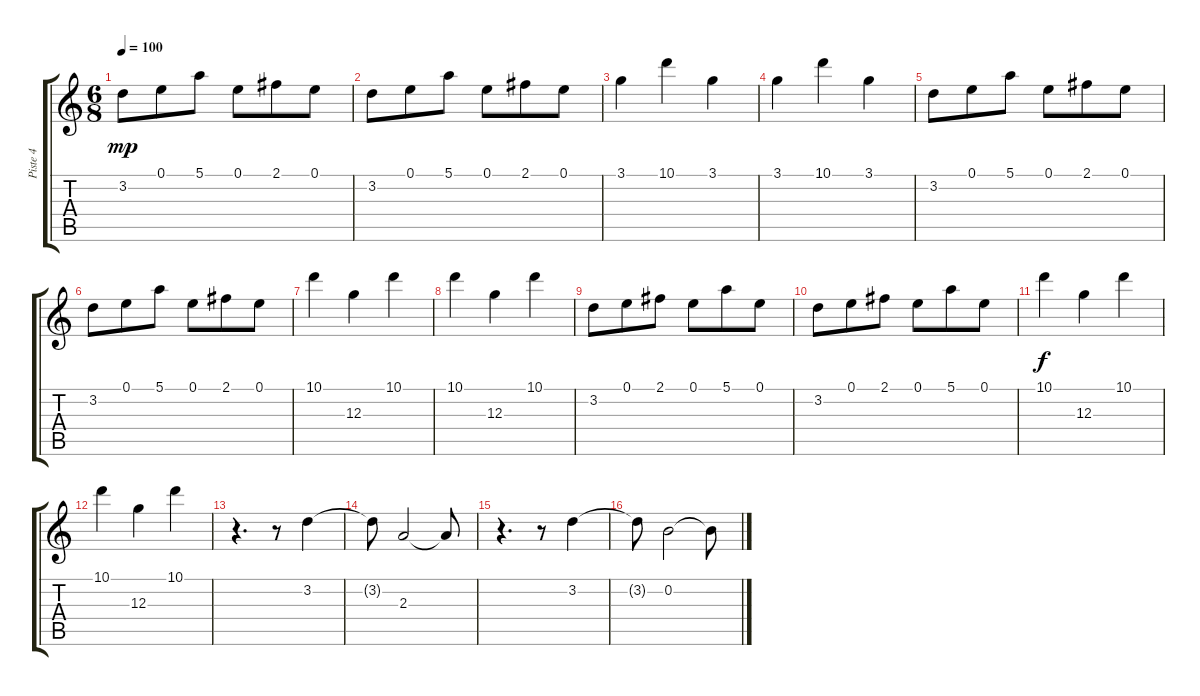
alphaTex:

\track ("Piste 4" "Piste 4") {instrument acousticguitarnylon}
\staff {score tabs}
\tuning (E4 B3 G3 D3 A2 E2) {hide}
\ts (6 8)
\tempo 100
\clef g2
\ks c
3.2.8{dy mp} 0.1.8 5.1.8 0.1.8 2.1.8 0.1.8 |
3.2.8 0.1.8 5.1.8 0.1.8 2.1.8 0.1.8 |
3.1.4 10.1.4 3.1.4 |
3.1.4 10.1.4 3.1.4 |
3.2.8 0.1.8 5.1.8 0.1.8 2.1.8 0.1.8 |
3.2.8 0.1.8 5.1.8 0.1.8 2.1.8 0.1.8 |
10.1.4 12.3.4 10.1.4 |
10.1.4 12.3.4 10.1.4 |
3.2.8 0.1.8 2.1.8 0.1.8 5.1.8 0.1.8 |
3.2.8 0.1.8 2.1.8 0.1.8 5.1.8 0.1.8 |
10.1.4{dy f} 12.3.4 10.1.4 |
10.1.4 12.3.4 10.1.4 |
r.4{d} r.8 3.2.4 |
3.2{t}.8 2.3.2 2.3{t}.8 |
r.4{d} r.8 3.2.4 |
3.2{t}.8 0.2.2 0.2{t}.8
